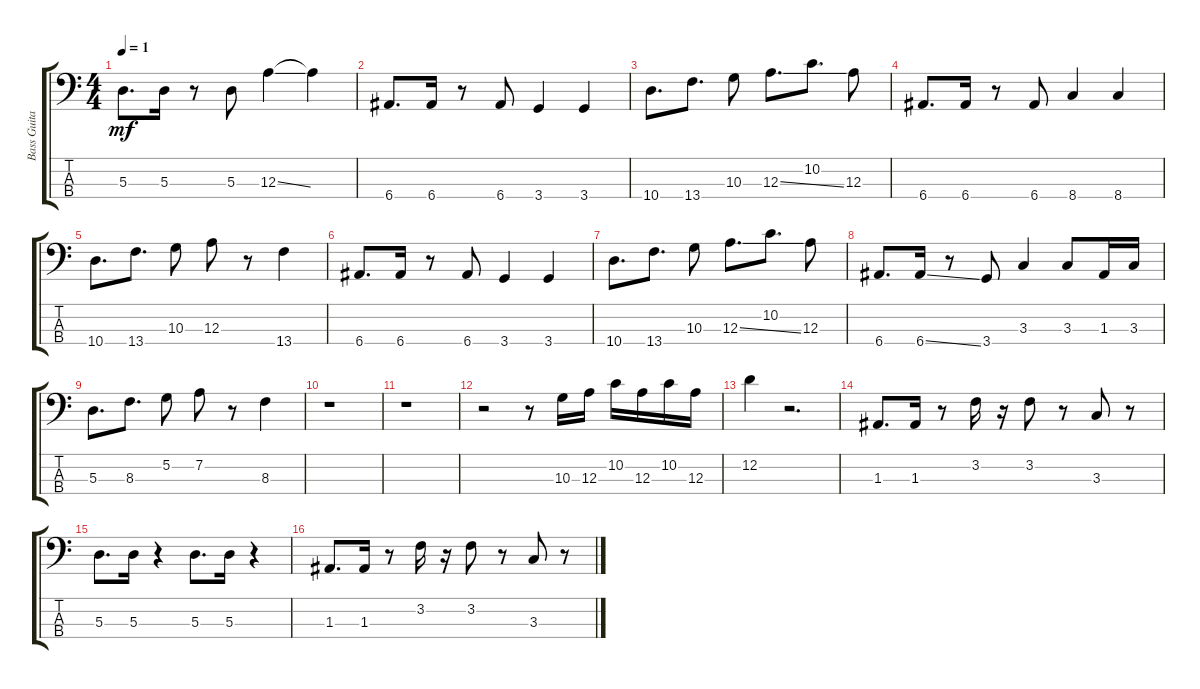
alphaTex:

\track ("Bass Guitar" "Bass Guita") {instrument electricbassfinger}
\staff {score tabs}
\tuning (G2 D2 A1 E1) {hide}
\ts (4 4)
\tempo 1
\clef f4
\ks c
5.3.8{d dy mf} 5.3.16 r.8 5.3.8 12.3{ss}.4 12.3{t}.4 |
6.4.8{d} 6.4.16 r.8 6.4.8 3.4.4 3.4.4 |
10.4.8{d} 13.4.8{d} 10.3.8 12.3{ss}.8{d} 10.2.8{d} 12.3.8 |
6.4.8{d} 6.4.16 r.8 6.4.8 8.4.4 8.4.4 |
10.4.8{d} 13.4.8{d} 10.3.8 12.3.8 r.8 13.4.4 |
6.4.8{d} 6.4.16 r.8 6.4.8 3.4.4 3.4.4 |
10.4.8{d} 13.4.8{d} 10.3.8 12.3{ss}.8{d} 10.2.8{d} 12.3.8 |
6.4.8{d} 6.4{ss}.16 r.8 3.4.8 3.3.4 3.3.8 1.3.16 3.3.16 |
5.3.8{d} 8.3.8{d} 5.2.8 7.2.8 r.8 8.3.4 |
r.1 |
r.1 |
r.2 r.8 10.3.16 12.3.16 10.2.16 12.3.16 10.2.16 12.3.16 |
12.2.4 r.2{d} |
1.3.8{d} 1.3.16 r.8 3.2.16 r.16 3.2.8 r.8 3.3.8 r.8 |
5.3.8{d} 5.3.16 r.4 5.3.8{d} 5.3.16 r.4 |
1.3.8{d} 1.3.16 r.8 3.2.16 r.16 3.2.8 r.8 3.3.8 r.8
